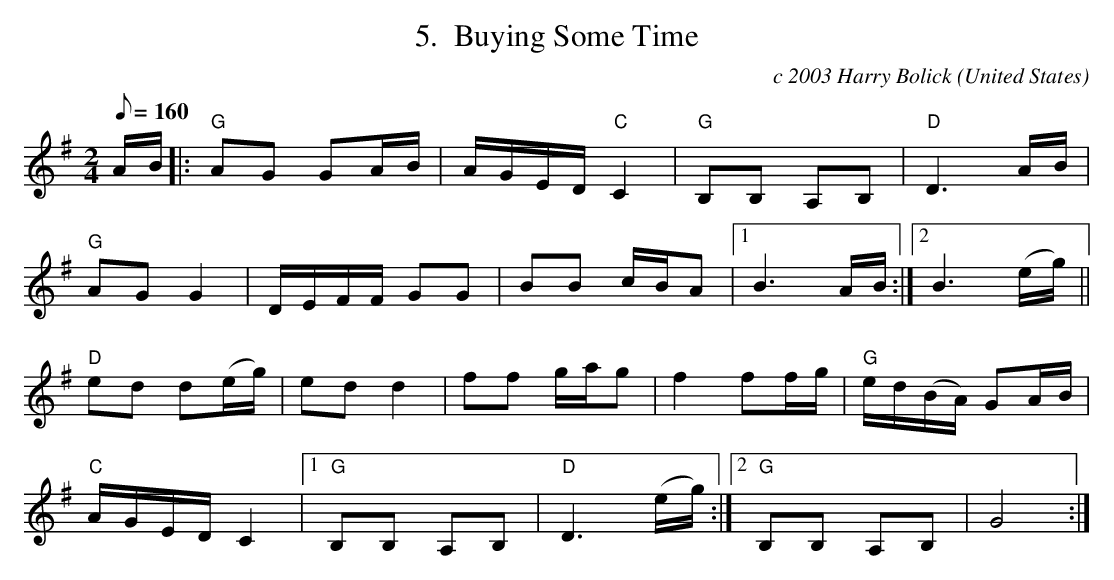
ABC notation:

X:1
T:5.  Buying Some Time
C:c 2003 Harry Bolick
O:United States
M:2/4
L:1/8
Q:160
K:G
 A/2B/2|: "G"  AG GA/2B/2|A/2G/2E/2D/2"C" C2|"G" B,B, A,B,| "D" D3 A/2B/2|
"G" AG G2 |D/2E/2F/2F/2 GG|BB c/2B/2A|[1 B3  A/2B/2 :|[2 B3 (e/2g/2) ||
"D" ed d(e/2g/2) |edd2 |ff g/2a/2g|f2 ff/2g/2 |"G" e/2d/2(B/2A/2) GA/2B/2 |
"C" A/2G/2E/2D/2C2|1 "G" B,B, A,B,| "D" D3 (e/2g/2):|2  "G" B,B, A,B,| G4:|
